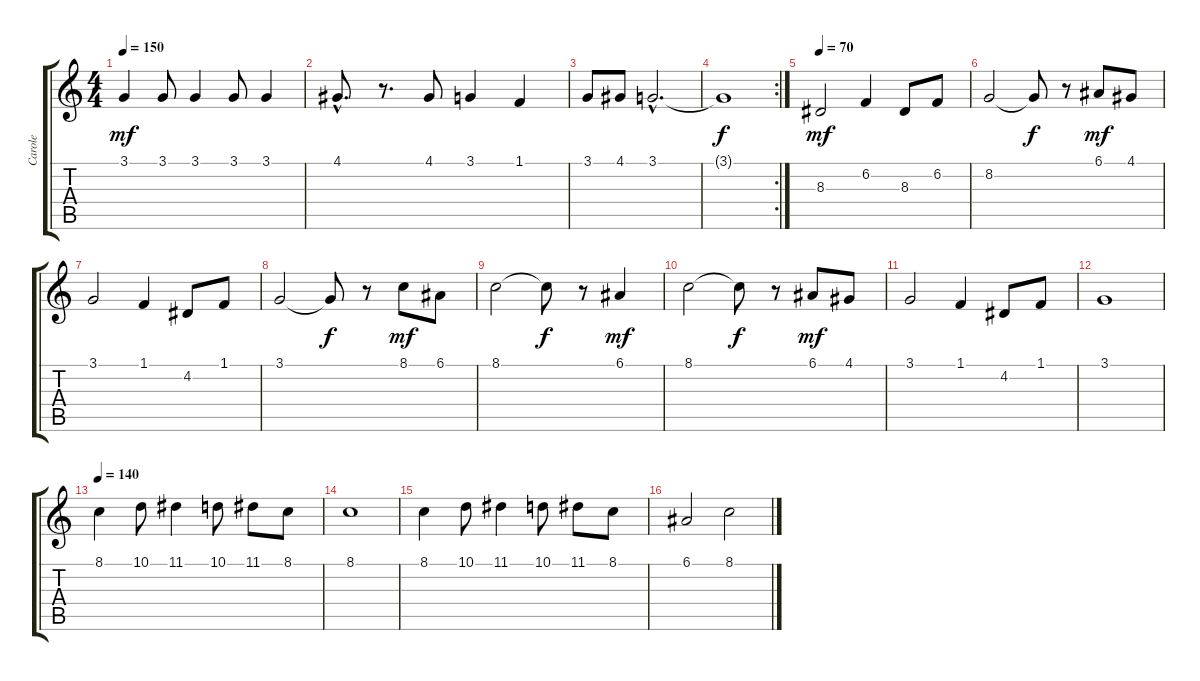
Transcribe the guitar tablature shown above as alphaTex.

\track ("Carole" "Carole") {instrument choiraahs}
\staff {score tabs}
\tuning (E4 B3 G3 D3 A2 E2) {hide}
\ts (4 4)
\tempo 150
\clef g2
\ks c
3.1.4{dy mf} 3.1.8 3.1.4 3.1.8 3.1.4 |
4.1{hac}.8{d} r.8{d} 4.1.8 3.1.4 1.1.4 |
3.1.8 4.1.8 3.1{hac}.2{d} |
\rc 2
3.1{t}.1{dy f} |
\tempo 70
8.3.2{dy mf} 6.2.4 8.3.8 6.2.8 |
8.2.2 8.2{t}.8{dy f} r.8 6.1.8{dy mf} 4.1.8 |
3.1.2 1.1.4 4.2.8 1.1.8 |
3.1.2 3.1{t}.8{dy f} r.8 8.1.8{dy mf} 6.1.8 |
8.1.2 8.1{t}.8{dy f} r.8 6.1.4{dy mf} |
8.1.2 8.1{t}.8{dy f} r.8 6.1.8{dy mf} 4.1.8 |
3.1.2 1.1.4 4.2.8 1.1.8 |
3.1.1 |
\tempo 140
8.1.4 10.1.8 11.1.4 10.1.8 11.1.8 8.1.8 |
8.1.1 |
8.1.4 10.1.8 11.1.4 10.1.8 11.1.8 8.1.8 |
6.1.2 8.1.2
